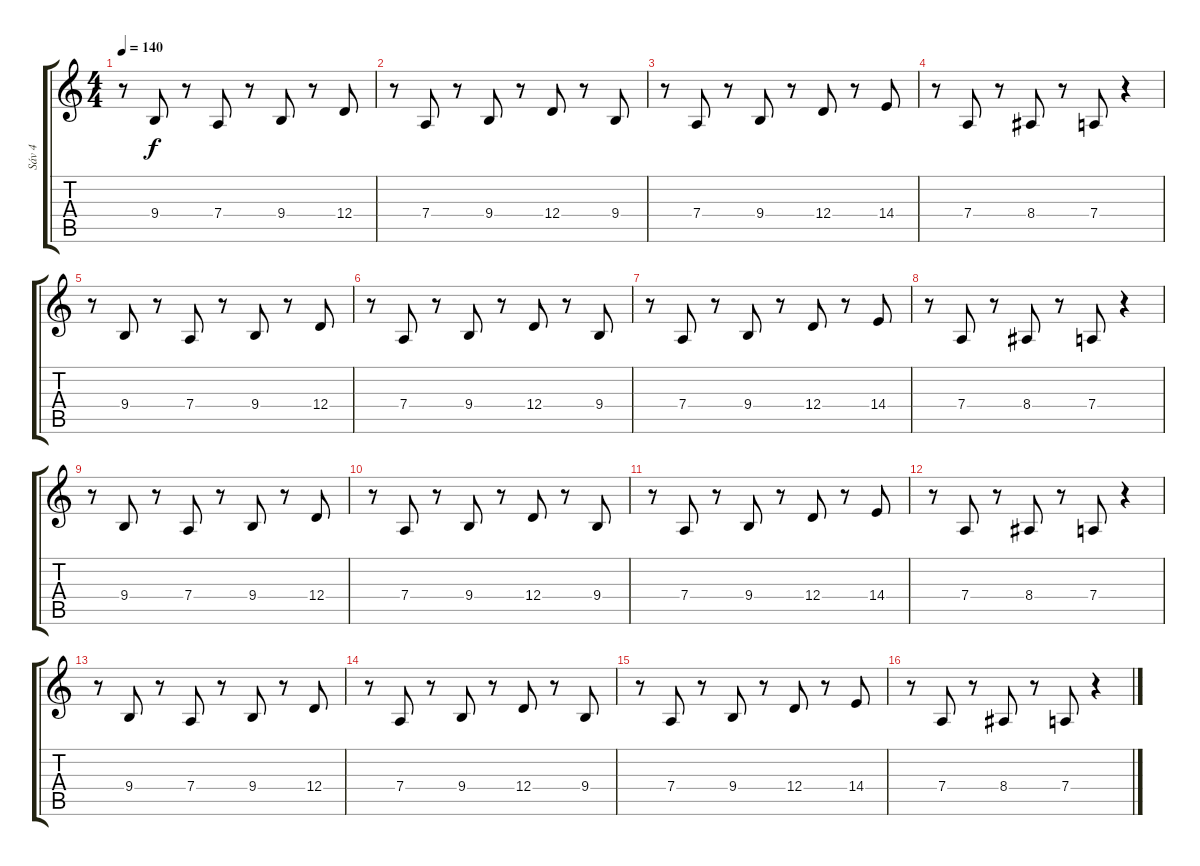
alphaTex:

\track ("Sáv 4" "Sáv 4") {instrument lead2sawtooth}
\staff {score tabs}
\tuning (E4 B3 G3 D3 A2 E2) {hide}
\ts (4 4)
\tempo 140
\clef g2
\ks c
r.8{dy f instrument lead2sawtooth} 9.4.8 r.8 7.4.8 r.8 9.4.8 r.8 12.4.8 |
r.8 7.4.8 r.8 9.4.8 r.8 12.4.8 r.8 9.4.8 |
r.8 7.4.8 r.8 9.4.8 r.8 12.4.8 r.8 14.4.8 |
r.8 7.4.8 r.8 8.4.8 r.8 7.4.8 r.4 |
r.8 9.4.8 r.8 7.4.8 r.8 9.4.8 r.8 12.4.8 |
r.8 7.4.8 r.8 9.4.8 r.8 12.4.8 r.8 9.4.8 |
r.8 7.4.8 r.8 9.4.8 r.8 12.4.8 r.8 14.4.8 |
r.8 7.4.8 r.8 8.4.8 r.8 7.4.8 r.4 |
r.8 9.4.8 r.8 7.4.8 r.8 9.4.8 r.8 12.4.8 |
r.8 7.4.8 r.8 9.4.8 r.8 12.4.8 r.8 9.4.8 |
r.8 7.4.8 r.8 9.4.8 r.8 12.4.8 r.8 14.4.8 |
r.8 7.4.8 r.8 8.4.8 r.8 7.4.8 r.4 |
r.8 9.4.8 r.8 7.4.8 r.8 9.4.8 r.8 12.4.8 |
r.8 7.4.8 r.8 9.4.8 r.8 12.4.8 r.8 9.4.8 |
r.8 7.4.8 r.8 9.4.8 r.8 12.4.8 r.8 14.4.8 |
r.8 7.4.8 r.8 8.4.8 r.8 7.4.8 r.4
